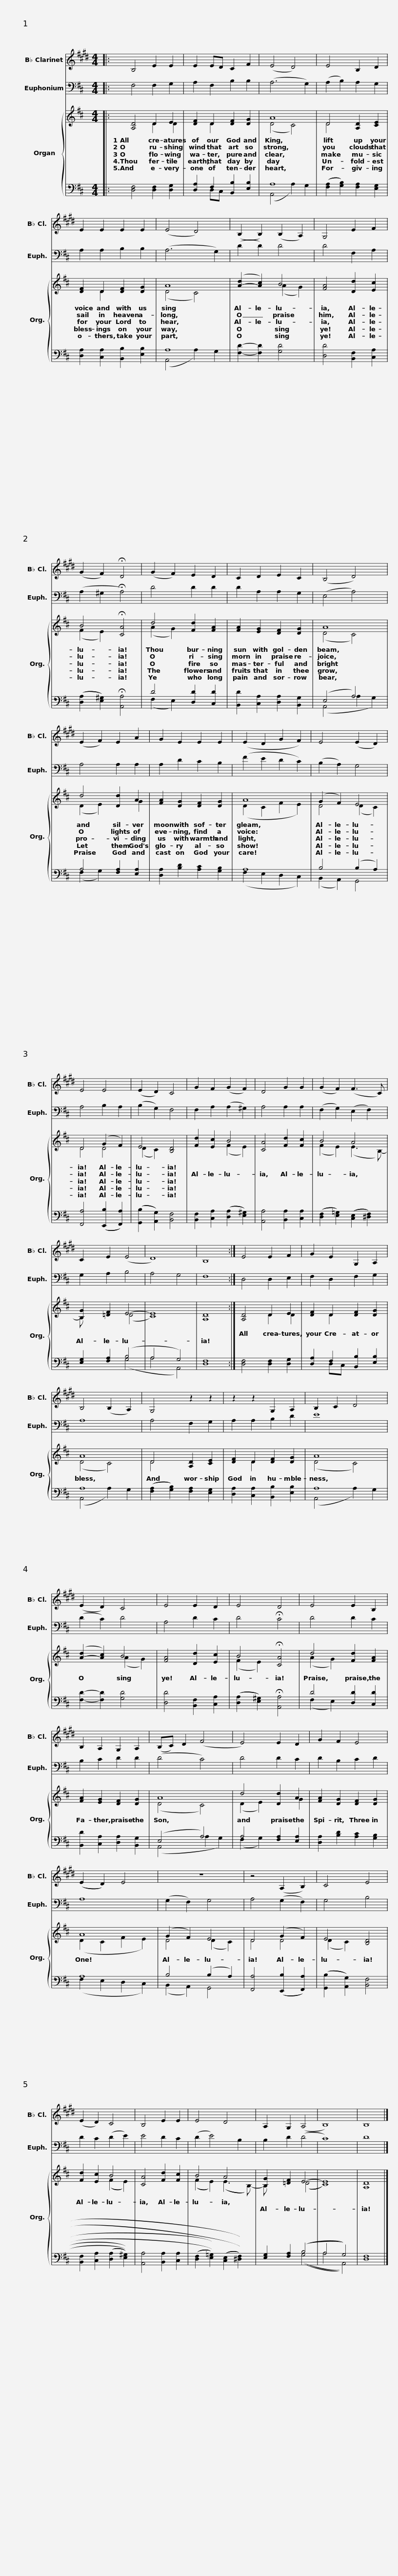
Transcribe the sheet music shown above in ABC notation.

X:1
%%score 1 2 { ( 3 4 ) | ( 5 6 ) }
L:1/8
M:4/4
I:linebreak $
K:D
V:1 treble transpose=-2
V:2 bass
V:3 treble
V:4 treble
V:5 bass
V:6 bass
V:1
[K:E]|: B,4 E2 E2 | E2 ED C2 F2 | (E4 D4) | E4 B,2 D2 |$ E2 E2 E2 E2 | %5
 (E4 D4) | (B,2 B,2) (B,2 A,2) | G,4 E2 F2 | (G2 F2) !fermata!D4 |$ (G2 F2) E2 D2 | %10
 C2 D2 E2 C2 | (B,4 D4) | (E2 F2) E2 A2 |$ G2 E2 E2 E2 | (E2 D2 G2 F2) | %15
 E4 (E2 D2) | E4 E4 | (E2 D2) C4 | G2 F2 (G2 F2) |$ D4 G2 G2 | %20
 (G2 F2) (F3 C) | C2 E2 (E4 | D8) | B,8 :| E4 E2 F2 | %25
 G2 E2 G,2 A,2 |$ B,4 (B,2 A,2) | G,4 z2 z2 | z2 z2 G,2 A,2 | B,2 C2 D4 | %30
 (E2 D2) C4 | E4 E2 D2 |$ E4 D4 | E4 E2 B,2 | B,2 A,2 G,2 A,2 | %35
 (B,C) D2 (F4 | E4) E2 D2 |$ G2 F2 E4 | ((E2 D2)) E4 | z8 | %40
 z4 (A,2 B,2) | C4 E4 | (E2 D2) C4 | B,4 E2 E2 |$ E4 D4 | %45
 A,2 G,2 (A,4 | B,8) | B,8 |] %48
V:2
|: F,4 F,2 G,2 | A,2 F,2 B,2 B,2 | (A,6 G,2) | (A,2 B,2) A,2 G,2 |$ A,2 A,2 B,2 B,2 | %5
 (A,6 G,2) | (D2 D2) D4 | D4 F,2 A,2 | (A,2 ^G,2 !fermata!A,4) |$ D4 D2 D2 | %10
 D2 A,2 A,2 G,2 | (E,4 A,4) | A,4 A,2 A,2 |$ A,2 D2 C2 B,2 | (F2 E2 D2 C2) | %15
 (B,2 A,2) G,4 | A,4 B,2 A,2 | (B,2 G,2) F,4 | F,2 A,2 (A,2 ^G,2) |$ A,4 A,2 A,2 | %20
 (F,2 G,2) (E,2 F,2) | G,2 A,2 B,4 | A,4 G,4 | F,8 :| D,4 D,2 E,2 | %25
 F,2 D,2 F,2 G,2 |$ A,8 | A,4 F,2 G,2 | A,2 A,2 B,2 D2 | E8 | %30
 (D2 C2) D4 | A,4 D2 C2 |$ D4 !fermata!C4 | D4 D2 C2 | B,2 C2 D2 D2 | %35
 (D4 C4) | D4 D2 C2 |$ D2 B,2 C2 D2 | A,8 | (G,2 F,2) G,4 | %40
 A,4 (G,2 F,2) | G,4 B,4 | D2 C2 (D2 E2) | E4 D2 C2 |$ (D2 E4) B,2 | %45
 B,2 D2 (D4 | C8) | D8 |] %48
V:3
|: [A,D]4 D2 E2 | [DF]2 D2 [DF]2 [DG]2 | A8 | D4 [A,D]2 [CE]2 |$ [DF]2 D2 [DF]2 [DG]2 | %5
 A8 | ([A-d]2 [Ac]2) B4 | [FA]4 [Dd]2 [Ec]2 | B4 !fermata![CA]4 |$ d4 [Fd]2 [FA]2 | %10
 [FA]2 [EG]2 [DF]2 [DG]2 | A8 | d4 [Dd]2 A2 |$ [FA]2 [DG]2 [DF]2 [DG]2 | A8 | %15
 (G2 F2) E4 | D4 (G2 F2) | E4 [B,D]4 | [Fd]2 [Ec]2 B4 |$ [CA]4 [Fd]2 [Fc]2 | %20
 B4 A4 | [B,G]2 [=DF]2 E4- | E8 | [A,D]8 :| [A,D]4 D2 E2 | %25
 [DF]2 D2 [DF]2 [DG]2 |$ A8 | D4 [A,D]2 [CE]2 | [DF]2 D2 [DF]2 [DG]2 | A8 | %30
 ([A-d]2 [Ac]2) B4 | [FA]4 [Dd]2 [Ec]2 |$ B4 !fermata![CA]4 | d4 [Fd]2 [FA]2 | [FA]2 [EG]2 [DF]2 [DG]2 | %35
 A8 | d4 [Dd]2 A2 |$ [FA]2 [DG]2 [DF]2 [DG]2 | A8 | (G2 F2) E4 | %40
 D4 (G2 F2) | E4 [B,D]4 | [Fd]2 [Ec]2 B4 | [CA]4 [Fd]2 [Fc]2 |$ B4 A4 | %45
 [B,G]2 [=DF]2 E4- | E8 | [A,D]8 |] %48
V:4
|: x4 D2 D2 | x2 D2 x4 | (D4 C4) | D4 x4 |$ x2 D2 x4 | %5
 (D4 C4) | x4 (A2 G2) | x8 | (F2 E2) x4 |$ (A2 G2) x4 | %10
 x8 | (D4 C4) | (D2 E2) x2 G2 |$ x8 | (D2 C2 F2 E2) | %15
 D4 (D2 C2) | D4 D4 | (D2 C2) x4 | x4 (F2 E2) |$ x8 | %20
 (F2 E2) (E3 B,-) | B, x3 (D4 | C8) | x8 :| x4 D2 D2 | %25
 x2 D2 x4 |$ (D4 C4) | D4 x4 | x2 D2 x4 | (D4 C4) | %30
 x4 (A2 G2) | x8 |$ (F2 E2) x4 | (A2 G2) x4 | x8 | %35
 (D4 C4) | (D2 E2) x2 G2 |$ x8 | (D2 C2 F2 E2) | D4 (D2 C2) | %40
 D4 D4 | (D2 C2) x4 | x4 ((F2 E2)) | x8 |$ ((F2 E2)) ((E3 B,-)) | %45
 B, x3 ((D4 | C8)) | x8 |] %48
V:5
|: [D,F,]4 [D,F,]2 [D,G,]2 | [D,A,]2 F,2 [B,,B,]2 [E,B,]2 | A,8 | (([F,A,]2 [G,B,]2)) [F,A,]2 [E,G,]2 |$ [D,A,]2 [C,A,]2 [B,,B,]2 [E,B,]2 | %5
 A,8 | [F,D]2- [F,D]2 [G,D]4 | [D,D]4 [B,,F,]2 [C,A,]2 | (([D,A,]2 [E,^G,]2)) !fermata![A,,A,]4 |$ D4 [D,D]2 [C,D]2 | %10
 [B,,D]2 [C,A,]2 [D,A,]2 [B,,G,]2 | (E,4 A,4) | A,4 [F,A,]2 [E,A,]2 |$ [D,A,]2 [B,D]2 [A,C]2 [G,B,]2 | A,8 | %15
 B,4 (B,2 A,2) | [F,,A,]4 (([E,,B,]2 [F,,A,]2)) | (([G,,B,]2 [A,,G,]2)) [B,,F,]4 | [B,,F,]2 [C,A,]2 (([D,A,]2 [E,^G,]2)) |$ [A,,A,]4 [B,,A,]2 [C,A,]2 | %20
 (([D,F,]2 [E,=G,]2)) (([C,E,]2 [^D,F,]2)) | [E,G,]2 [F,A,]2 (B,4 | A,4 G,4) | [D,F,]8 :| [D,F,]4 [D,F,]2 [D,G,]2 | %25
 [D,A,]2 F,2 [B,,B,]2 [E,B,]2 |$ A,8 | (([F,A,]2 [G,B,]2)) [F,A,]2 [E,G,]2 | [D,A,]2 [C,A,]2 [B,,B,]2 [E,B,]2 | A,8 | %30
 [F,D]2- [F,D]2 [G,D]4 | [D,D]4 [B,,F,]2 [C,A,]2 |$ (([D,A,]2 [E,^G,]2)) !fermata![A,,A,]4 | D4 [D,D]2 [C,D]2 | [B,,D]2 [C,A,]2 [D,A,]2 [B,,G,]2 | %35
 (E,4 A,4) | A,4 [F,A,]2 [E,A,]2 |$ [D,A,]2 [B,D]2 [A,C]2 [G,B,]2 | A,8 | B,4 (B,2 A,2) | %40
 [F,,A,]4 (([E,,B,]2 [F,,A,]2)) | (([G,,B,]2 [A,,G,]2)) [B,,F,]4 | [B,,F,]2 [C,A,]2 (((([D,A,]2 [E,^G,]2)))) | [A,,A,]4 [B,,A,]2 [C,A,]2 |$ (((([D,F,]2 [E,=G,]2)))) (((([C,E,]2 [^D,F,]2)))) | %45
 [E,G,]2 [F,A,]2 ((B,4 | A,4 G,4)) | [D,F,]8 |] %48
V:6
|: x8 | x2 D,C, x4 | (A,,4 A,2) G,2 | x8 |$ x8 | %5
 (A,,4 A,2) G,2 | x8 | x8 | x8 |$ (F,2 E,2) x4 | %10
 x8 | (A,,4 A,2 G,2) | (F,2 G,2) x4 |$ x8 | (F,2 E,2 D,2 C,2) | %15
 (B,,2 A,,2) G,,4 | x8 | x8 | x8 |$ x8 | %20
 x8 | x4 (G,4 | A,4 A,,4) | x8 :| x8 | %25
 x2 D,C, x4 |$ (A,,4 A,2) G,2 | x8 | x8 | (A,,4 A,2) G,2 | %30
 x8 | x8 |$ x8 | (F,2 E,2) x4 | x8 | %35
 (A,,4 A,2 G,2) | (F,2 G,2) x4 |$ x8 | (F,2 E,2 D,2 C,2) | (B,,2 A,,2) G,,4 | %40
 x8 | x8 | x8 | x8 |$ x8 | %45
 x4 ((G,4 | A,4 A,,4)) | x8 |] %48
